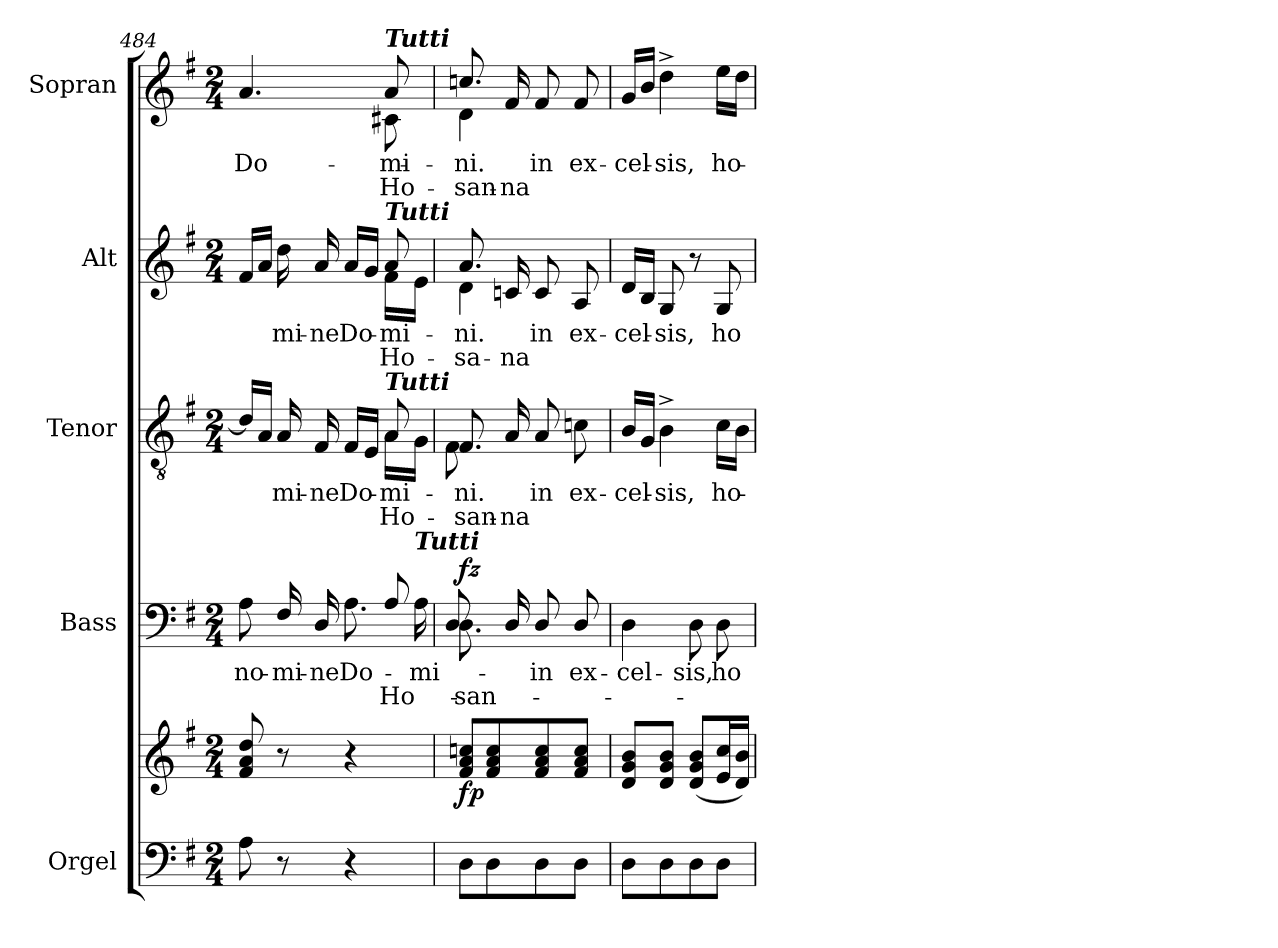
**kern	**kern	**dynam	**kern	**text	**text	**dynam	**kern	**text	**text	**kern	**text	**text	**kern	**text	**text
*part5	*part5	*part5	*part4	*part4	*part4	*part4	*part3	*part3	*part3	*part2	*part2	*part2	*part1	*part1	*part1
*staff6	*staff5	*staff5/6	*staff4	*staff4	*staff4	*staff4	*staff3	*staff3	*staff3	*staff2	*staff2	*staff2	*staff1	*staff1	*staff1
*I"Orgel	*	*	*I"Bass	*	*	*	*I"Tenor	*	*	*I"Alt	*	*	*I"Sopran	*	*
*I'Org.	*	*	*I'B.	*	*	*	*I'T.	*	*	*I'A.	*	*	*I'S.	*	*
*clefF4	*clefG2	*	*clefF4	*	*	*	*clefGv2	*	*	*clefG2	*	*	*clefG2	*	*
*k[f#]	*k[f#]	*	*k[f#]	*	*	*	*k[f#]	*	*	*k[f#]	*	*	*k[f#]	*	*
*G:	*G:	*	*G:	*	*	*	*G:	*	*	*G:	*	*	*G:	*	*
*M2/4	*M2/4	*	*M2/4	*	*	*	*M2/4	*	*	*M2/4	*	*	*M2/4	*	*
=484	=484	=484	=484	=484	=484	=484	=484	=484	=484	=484	=484	=484	=484	=484	=484
!	!	!	!	!LO:LY:b	!	!	!	!	!	!	!	!	!	!LO:LY:b	!
*	*	*	*^	*	*	*	*^	*	*	*^	*	*	*^	*	*
8A\	8f#/ 8a/ 8dd/	.	8A\	4.ryy	no-	.	.	16d/LL]	4.ryy	.	.	16f#/LL	4.ryy	.	.	4.ryy	4.a/	Do-	.
.	.	.	.	.	.	.	.	16A/JJ	.	.	.	16a/JJ	.	.	.	.	.	.	.
!	!	!	!	!	!LO:LY:b	!	!	!	!	!LO:LY:b	!	!	!	!LO:LY:b	!	!	!	!	!
8r	8r	.	16F#/	.	-mi-	.	.	16A/	.	-mi-	.	16dd\	.	-mi-	.	.	.	.	.
!	!	!	!	!	!LO:LY:b	!	!	!	!	!LO:LY:b	!	!	!	!LO:LY:b	!	!	!	!	!
.	.	.	16D/	.	-ne	.	.	16F#/	.	-ne	.	16a/	.	-ne	.	.	.	.	.
!	!	!	!	!	!LO:LY:b	!	!	!	!	!LO:LY:b	!	!	!	!LO:LY:b	!	!	!	!	!
4r	4r	.	8.A\	.	Do-	.	.	16F#/LL	.	Do-	.	16a/LL	.	Do-	.	.	.	.	.
.	.	.	.	.	.	.	.	16E/JJ	.	.	.	16g/JJ	.	.	.	.	.	.	.
!	!	!	!	!	!	!	!	!	!	!	!	!	!	!	!	!LO:TX:a:Bi:t=Tutti	!	!	!
!	!	!	!	!	!	!	!	!	!	!	!	!LO:TX:a:Bi:t=Tutti	!	!	!	!	!	!	!
!	!	!	!	!	!	!	!	!LO:TX:a:Bi:t=Tutti	!	!	!	!	!	!	!	!	!	!	!
!	!	!	!	!	!	!LO:LY:a	!	!	!	!LO:LY:b	!LO:LY:a	!	!	!LO:LY:b	!LO:LY:a	!	!	!	!LO:LY:a
!	!	!	!	!	!	!	!	!	!	!	!	!	!	!	!	!	!	!LO:LY:b	!
.	.	.	.	8A/	.	Ho-	.	8A/	16A\LL	-mi-	Ho-	8a/	16f#\LL	-mi-	Ho-	8a/	8c#X\	-mi-	Ho-
!	!	!	!LO:TX:a:Bi:t=Tutti	!	!	!	!	!	!	!	!	!	!	!	!	!	!	!	!
!	!	!	!	!	!LO:LY:b	!	!	!	!	!	!	!	!	!	!	!	!	!	!
.	.	.	16A\	.	-mi-	.	.	.	16G\JJ	.	.	.	16e\JJ	.	.	.	.	.	.
!!LO:PB:g=z	!!
=485	=485	=485	=485	=485	=485	=485	=485	=485	=485	=485	=485	=485	=485	=485	=485	=485	=485	=485	=485
!	!	!	!	!	!LO:LY:b	!	!	!	!	!	!	!	!	!	!	!	!	!	!
!	!	!	!	!	!	!LO:LY:a	!	!	!	!LO:LY:b	!LO:LY:a	!	!	!LO:LY:b	!LO:LY:a	!	!	!	!LO:LY:a
!	!	!LO:DY:b	!	!	!	!	!LO:DY:a	!	!	!	!	!	!	!	!	!	!	!LO:LY:b	!
8D\L	8f#/ 8a/ 8ccn/L	fp	8.D\	8D/	.	-san-	fz	8.F#/	8F#\	-ni.	-san-	8.a/	4d\	-ni.	-sa-	8.ccn/	4d\	-ni.	-san-
!	!	!	!	!	!	!LO:LY:a	!	!	!	!	!	!	!	!	!	!	!	!	!
8D\	8f#/ 8a/ 8cc/	.	.	16D\yy	.	-na	.	.	4.ryy	.	.	.	.	.	.	.	.	.	.
!	!	!	!	!	!	!	!	!	!	!	!LO:LY:a	!	!	!	!LO:LY:a	!	!	!	!LO:LY:a
.	.	.	16D/	16ryy	.	.	.	16A/	.	.	-na	16cn/	.	.	-na	16f#/	.	.	-na
!	!	!	!	!	!LO:LY:b	!	!	!	!	!LO:LY:b	!	!	!	!LO:LY:b	!	!	!	!LO:LY:b	!
8D\	8f#/ 8a/ 8cc/	.	8D/	8ryy	in	.	.	8A/	.	in	.	8c/	4ryy	in	.	8f#/	4ryy	-in	.
!	!	!	!	!	!LO:LY:b	!	!	!	!	!LO:LY:b	!	!	!	!LO:LY:b	!	!	!	!LO:LY:b	!
8D\J	8f#/ 8a/ 8cc/J	.	8D/	16ryy	ex-	.	.	8cn\	.	ex-	.	8A/	.	ex-	.	8f#/	.	ex-	.
.	.	.	.	16ryy	.	.	.	.	.	.	.	.	.	.	.	.	.	.	.
*	*	*	*	*	*	*	*	*v	*v	*	*	*	*	*	*	*v	*v	*	*
*	*	*	*	*	*	*	*	*	*	*	*v	*v	*	*	*	*	*
=486	=486	=486	=486	=486	=486	=486	=486	=486	=486	=486	=486	=486	=486	=486	=486	=486
!	!	!	!	!	!LO:LY:b	!	!	!	!LO:LY:b	!	!	!LO:LY:b	!	!	!LO:LY:b	!
*	*	*	*v	*v	*	*	*	*	*	*	*	*	*	*	*	*
8D\L	8d/ 8g/ 8b/L	.	4D\	-cel-	.	.	16B/LL	-cel-	.	16d/LL	-cel-	.	16g/LL	cel-	.
.	.	.	.	.	.	.	16G/JJ	.	.	16B/JJ	.	.	16b/JJ	.	.
!	!	!	!	!	!	!	!	!LO:LY:b	!	!	!LO:LY:b	!	!	!LO:LY:b	!
8D\	8d/ 8g/ 8b/J	.	.	.	.	.	4B^>\	-sis,	.	8G/	-sis,	.	4dd^>\	-sis,	.
!	!	!	!	!LO:LY:b	!	!	!	!	!	!	!	!	!	!	!
8D\	(<8d/ 8g/ 8b/L	.	8D\	-sis,	.	.	.	.	.	8r	.	.	.	.	.
!	!	!	!	!LO:LY:b	!	!	!	!LO:LY:b	!	!	!LO:LY:b	!	!	!LO:LY:b	!
8D\J	16e/ 16cc/L	.	8D\	ho-	.	.	16c\LL	ho-	.	8G/	ho-	.	16ee\LL	ho-	.
.	16d/ 16b/JJ)	.	.	.	.	.	16B\JJ	.	.	.	.	.	16dd\JJ	.	.
=	=	=	=	=	=	=	=	=	=	=	=	=	=	=	=
*-	*-	*-	*-	*-	*-	*-	*-	*-	*-	*-	*-	*-	*-	*-	*-
